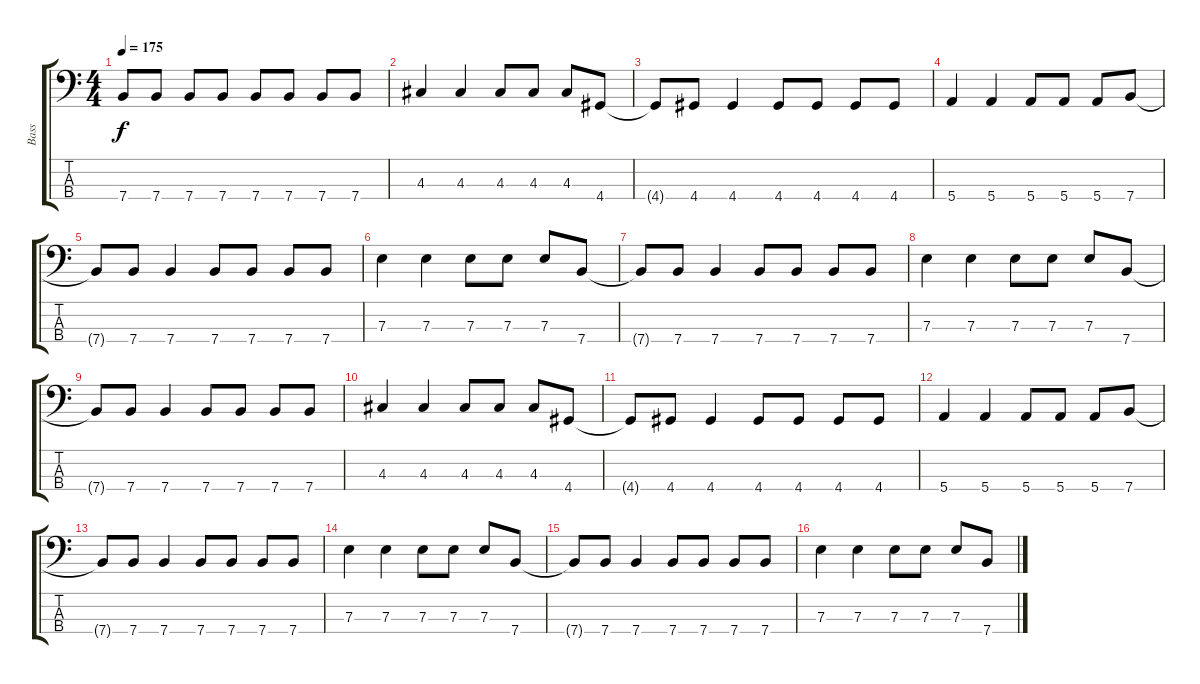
\track ("Bass" "Bass") {instrument electricbasspick}
\staff {score tabs}
\tuning (G2 D2 A1 E1) {hide}
\ts (4 4)
\tempo 175
\clef f4
\ks c
7.4{t}.8{dy f} 7.4.8 7.4.8 7.4.8 7.4.8 7.4.8 7.4.8 7.4.8 |
4.3.4 4.3.4 4.3.8 4.3.8 4.3.8 4.4.8 |
4.4{t}.8 4.4.8 4.4.4 4.4.8 4.4.8 4.4.8 4.4.8 |
5.4.4 5.4.4 5.4.8 5.4.8 5.4.8 7.4.8 |
7.4{t}.8 7.4.8 7.4.4 7.4.8 7.4.8 7.4.8 7.4.8 |
7.3.4 7.3.4 7.3.8 7.3.8 7.3.8 7.4.8 |
7.4{t}.8 7.4.8 7.4.4 7.4.8 7.4.8 7.4.8 7.4.8 |
7.3.4 7.3.4 7.3.8 7.3.8 7.3.8 7.4.8 |
7.4{t}.8 7.4.8 7.4.4 7.4.8 7.4.8 7.4.8 7.4.8 |
4.3.4 4.3.4 4.3.8 4.3.8 4.3.8 4.4.8 |
4.4{t}.8 4.4.8 4.4.4 4.4.8 4.4.8 4.4.8 4.4.8 |
5.4.4 5.4.4 5.4.8 5.4.8 5.4.8 7.4.8 |
7.4{t}.8 7.4.8 7.4.4 7.4.8 7.4.8 7.4.8 7.4.8 |
7.3.4 7.3.4 7.3.8 7.3.8 7.3.8 7.4.8 |
7.4{t}.8 7.4.8 7.4.4 7.4.8 7.4.8 7.4.8 7.4.8 |
7.3.4 7.3.4 7.3.8 7.3.8 7.3.8 7.4.8
